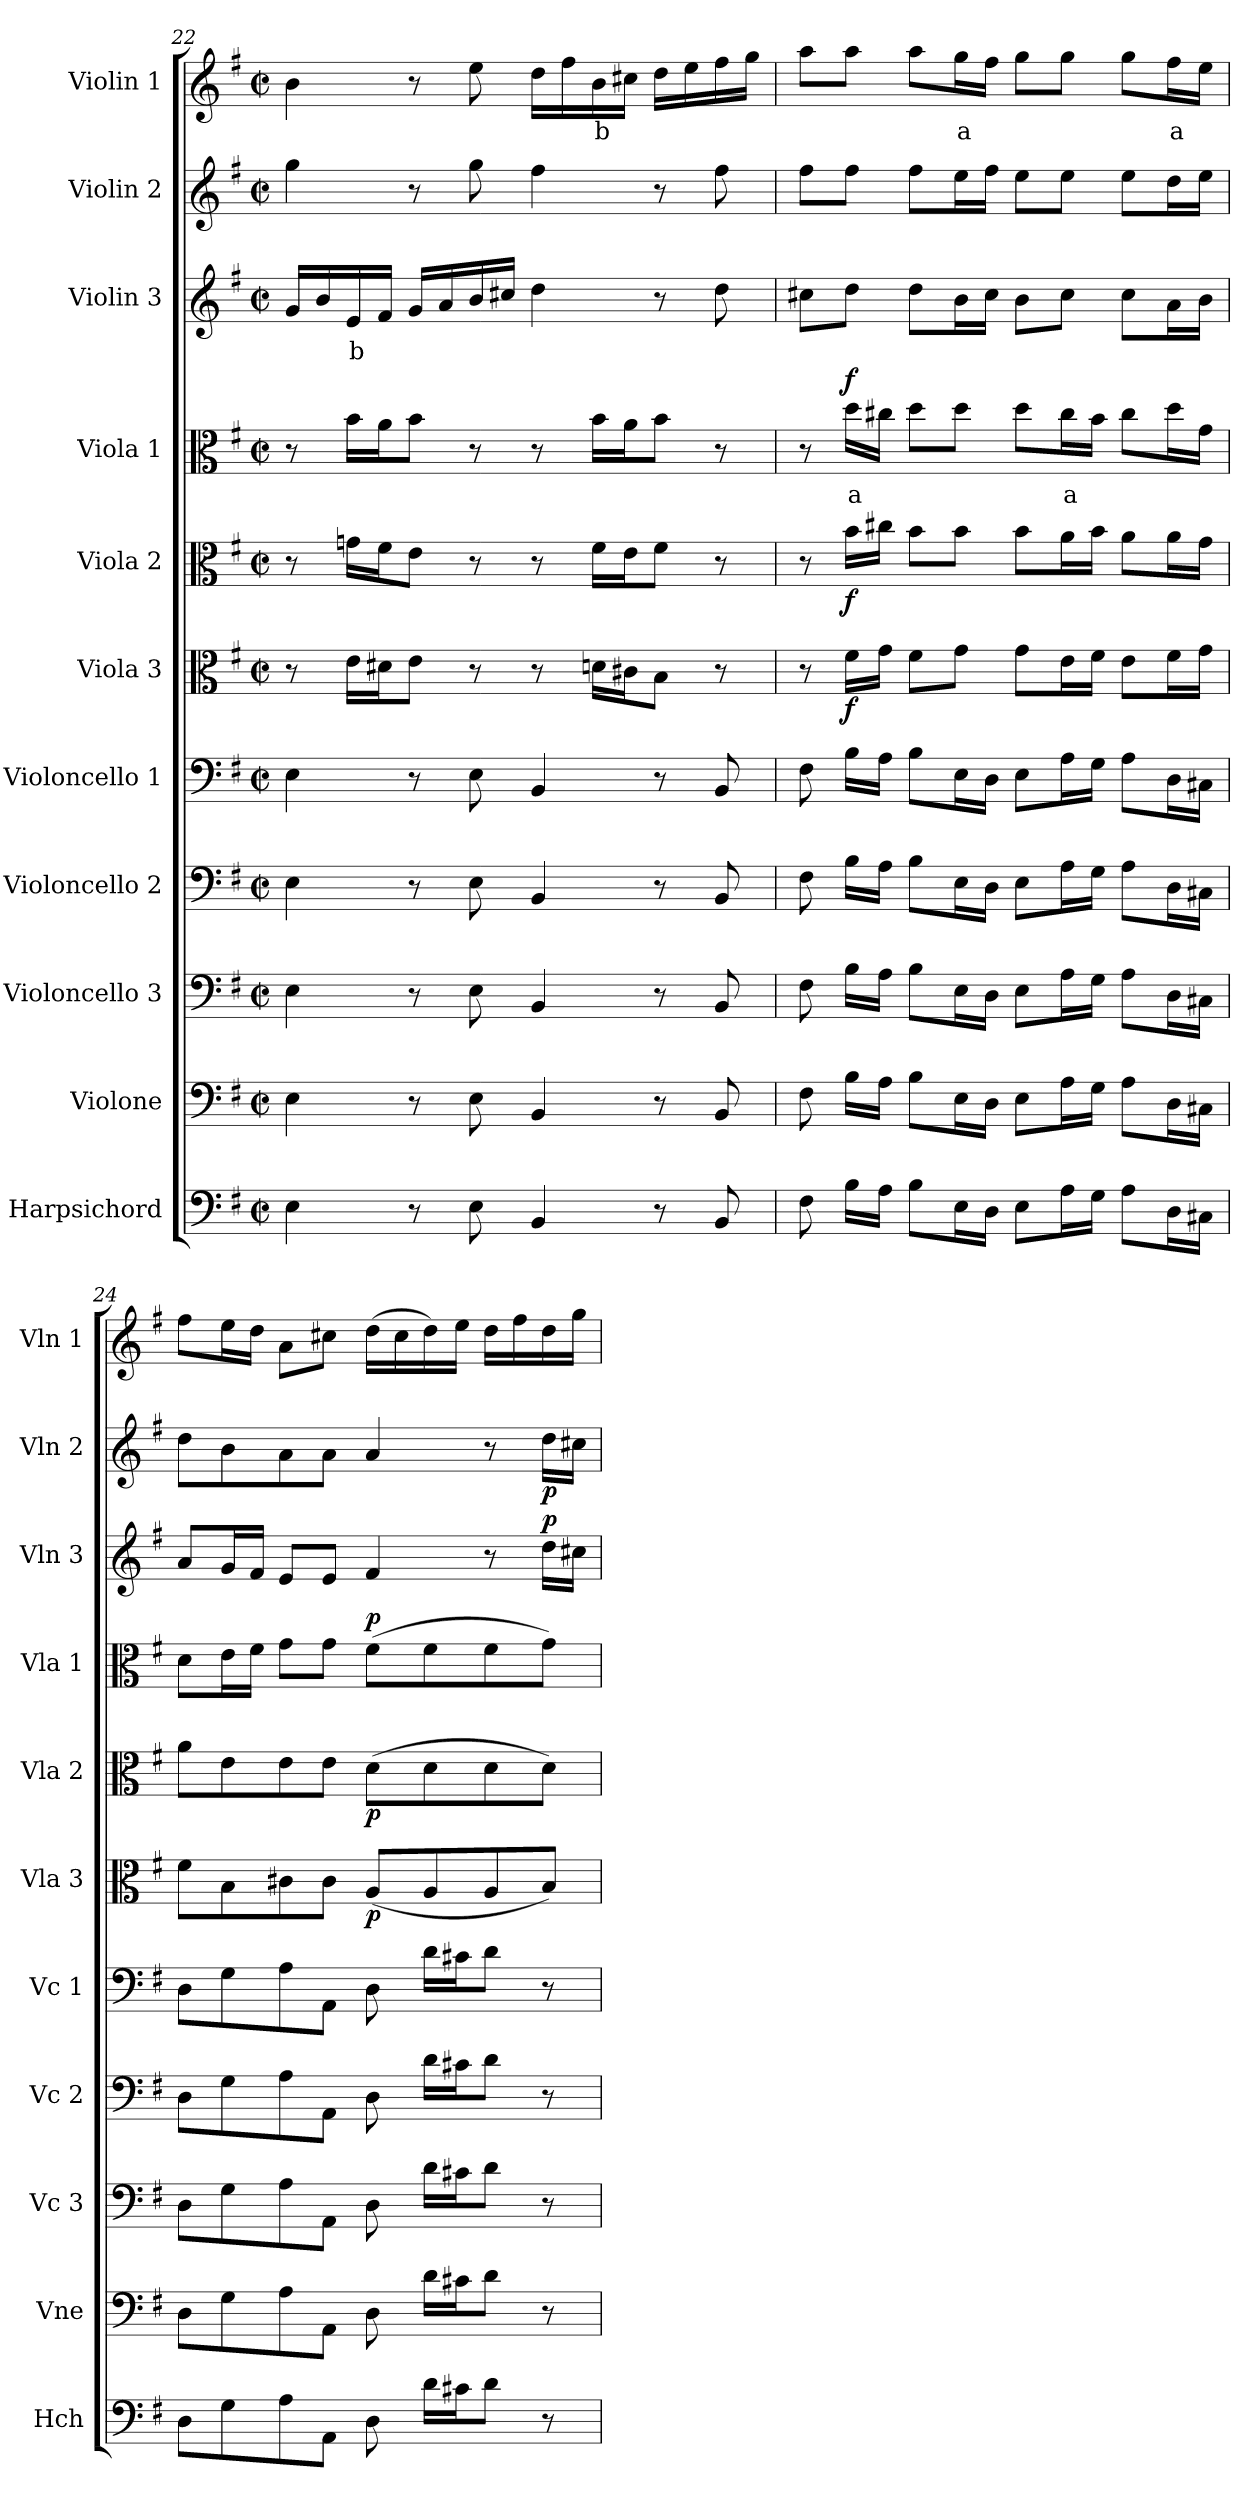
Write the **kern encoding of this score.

**kern	**kern	**kern	**kern	**kern	**kern	**dynam	**kern	**dynam	**kern	**text	**dynam	**kern	**text	**dynam	**kern	**dynam	**kern	**text
*part11	*part10	*part9	*part8	*part7	*part6	*part6	*part5	*part5	*part4	*part4	*part4	*part3	*part3	*part3	*part2	*part2	*part1	*part1
*staff11	*staff10	*staff9	*staff8	*staff7	*staff6	*staff6	*staff5	*staff5	*staff4	*staff4	*staff4	*staff3	*staff3	*staff3	*staff2	*staff2	*staff1	*staff1
*I"Harpsichord	*I"Violone	*I"Violoncello 3	*I"Violoncello 2	*I"Violoncello 1	*I"Viola 3	*	*I"Viola 2	*	*I"Viola 1	*	*	*I"Violin 3	*	*	*I"Violin 2	*	*I"Violin 1	*
*I'Hch	*I'Vne	*I'Vc 3	*I'Vc 2	*I'Vc 1	*I'Vla 3	*	*I'Vla 2	*	*I'Vla 1	*	*	*I'Vln 3	*	*	*I'Vln 2	*	*I'Vln 1	*
*clefF4	*clefF4	*clefF4	*clefF4	*clefF4	*clefC3	*	*clefC3	*	*clefC3	*	*	*clefG2	*	*	*clefG2	*	*clefG2	*
*	*ITrd7c12	*	*	*	*	*	*	*	*	*	*	*	*	*	*	*	*	*
*k[f#]	*k[f#]	*k[f#]	*k[f#]	*k[f#]	*k[f#]	*	*k[f#]	*	*k[f#]	*	*	*k[f#]	*	*	*k[f#]	*	*k[f#]	*
*M4/4	*M4/4	*M4/4	*M4/4	*M4/4	*M4/4	*	*M4/4	*	*M4/4	*	*	*M4/4	*	*	*M4/4	*	*M4/4	*
*met(c|)	*met(c|)	*met(c|)	*met(c|)	*met(c|)	*met(c|)	*	*met(c|)	*	*met(c|)	*	*	*met(c|)	*	*	*met(c|)	*	*met(c|)	*
=22	=22	=22	=22	=22	=22	=22	=22	=22	=22	=22	=22	=22	=22	=22	=22	=22	=22	=22
4E\	4EE\	4E\	4E\	4E\	8r	.	8r	.	8r	.	.	16g/LL	.	.	4gg\	.	4b\	.
.	.	.	.	.	.	.	.	.	.	.	.	16b/	.	.	.	.	.	.
!	!	!	!	!	!	!	!	!	!	!	!	!	!LO:LY:b:color=#FF0000	!	!	!	!	!
.	.	.	.	.	16e\LL	.	16gn\LL	.	16b\LL	.	.	16e/	b	.	.	.	.	.
.	.	.	.	.	16d#X\J	.	16f#\J	.	16a\J	.	.	16f#/JJ	.	.	.	.	.	.
8r	8r	8r	8r	8r	8e\J	.	8e\J	.	8b\J	.	.	16g/LL	.	.	8r	.	8r	.
.	.	.	.	.	.	.	.	.	.	.	.	16a/	.	.	.	.	.	.
8E\	8EE\	8E\	8E\	8E\	8r	.	8r	.	8r	.	.	16b/	.	.	8gg\	.	8ee\	.
.	.	.	.	.	.	.	.	.	.	.	.	16cc#X/JJ	.	.	.	.	.	.
4BB/	4BBB/	4BB/	4BB/	4BB/	8r	.	8r	.	8r	.	.	4dd\	.	.	4ff#\	.	16dd\LL	.
.	.	.	.	.	.	.	.	.	.	.	.	.	.	.	.	.	16ff#\	.
!	!	!	!	!	!	!	!	!	!	!	!	!	!	!	!	!	!	!LO:LY:b:color=#FF0000
.	.	.	.	.	16dn\LL	.	16f#\LL	.	16b\LL	.	.	.	.	.	.	.	16b\	b
.	.	.	.	.	16c#X\J	.	16e\J	.	16a\J	.	.	.	.	.	.	.	16cc#X\JJ	.
8r	8r	8r	8r	8r	8B\J	.	8f#\J	.	8b\J	.	.	8r	.	.	8r	.	16dd\LL	.
.	.	.	.	.	.	.	.	.	.	.	.	.	.	.	.	.	16ee\	.
8BB/	8BBB/	8BB/	8BB/	8BB/	8r	.	8r	.	8r	.	.	8dd\	.	.	8ff#\	.	16ff#\	.
.	.	.	.	.	.	.	.	.	.	.	.	.	.	.	.	.	16gg\JJ	.
!!LO:PB:g=z
=23	=23	=23	=23	=23	=23	=23	=23	=23	=23	=23	=23	=23	=23	=23	=23	=23	=23	=23
8F#\	8FF#\	8F#\	8F#\	8F#\	8r	.	8r	.	8r	.	.	8cc#X\L	.	.	8ff#\L	.	8aa\L	.
!	!	!	!	!	!	!LO:DY:b	!	!LO:DY:b	!	!LO:LY:b:color=#FF0000	!LO:DY:b	!	!	!	!	!	!	!
16B\LL	16BB\LL	16B\LL	16B\LL	16B\LL	16f#\LL	f	16b\LL	f	16dd\LL	a	f	8dd\J	.	.	8ff#\J	.	8aa\J	.
16A\JJ	16AA\JJ	16A\JJ	16A\JJ	16A\JJ	16g\JJ	.	16cc#X\JJ	.	16cc#X\JJ	.	.	.	.	.	.	.	.	.
8B\L	8BB\L	8B\L	8B\L	8B\L	8f#\L	.	8b\L	.	8dd\L	.	.	8dd\L	.	.	8ff#\L	.	8aa\L	.
!	!	!	!	!	!	!	!	!	!	!	!	!	!	!	!	!	!	!LO:LY:b:color=#FF0000
16E\L	16EE\L	16E\L	16E\L	16E\L	8g\J	.	8b\J	.	8dd\J	.	.	16b\L	.	.	16ee\L	.	16gg\L	a
16D\JJ	16DD\JJ	16D\JJ	16D\JJ	16D\JJ	.	.	.	.	.	.	.	16cc#\JJ	.	.	16ff#\JJ	.	16ff#\JJ	.
8E\L	8EE\L	8E\L	8E\L	8E\L	8g\L	.	8b\L	.	8dd\L	.	.	8b\L	.	.	8ee\L	.	8gg\L	.
!	!	!	!	!	!	!	!	!	!	!LO:LY:b:color=#FF0000	!	!	!	!	!	!	!	!
16A\L	16AA\L	16A\L	16A\L	16A\L	16e\L	.	16a\L	.	16cc#\L	a	.	8cc#\J	.	.	8ee\J	.	8gg\J	.
16G\JJ	16GG\JJ	16G\JJ	16G\JJ	16G\JJ	16f#\JJ	.	16b\JJ	.	16b\JJ	.	.	.	.	.	.	.	.	.
8A\L	8AA\L	8A\L	8A\L	8A\L	8e\L	.	8a\L	.	8cc#\L	.	.	8cc#\L	.	.	8ee\L	.	8gg\L	.
!	!	!	!	!	!	!	!	!	!	!	!	!	!	!	!	!	!	!LO:LY:b:color=#FF0000
16D\L	16DD\L	16D\L	16D\L	16D\L	16f#\L	.	16a\L	.	16dd\L	.	.	16a\L	.	.	16dd\L	.	16ff#\L	a
16C#X\JJ	16CC#X\JJ	16C#X\JJ	16C#X\JJ	16C#X\JJ	16g\JJ	.	16g\JJ	.	16g\JJ	.	.	16b\JJ	.	.	16ee\JJ	.	16ee\JJ	.
=24	=24	=24	=24	=24	=24	=24	=24	=24	=24	=24	=24	=24	=24	=24	=24	=24	=24	=24
8D\L	8DD\L	8D\L	8D\L	8D\L	8f#\L	.	8a\L	.	8d\L	.	.	8a/L	.	.	8dd\L	.	8ff#\L	.
8G\	8GG\	8G\	8G\	8G\	8B\	.	8e\	.	16e\L	.	.	16g/L	.	.	8b\	.	16ee\L	.
.	.	.	.	.	.	.	.	.	16f#\JJ	.	.	16f#/JJ	.	.	.	.	16dd\JJ	.
8A\	8AA\	8A\	8A\	8A\	8c#X\	.	8e\	.	8g\L	.	.	8e/L	.	.	8a\	.	8a\L	.
8AA\J	8AAA\J	8AA\J	8AA\J	8AA\J	8c#\J	.	8e\J	.	8g\J	.	.	8e/J	.	.	8a\J	.	8cc#X\J	.
!	!	!	!	!	!	!LO:DY:b	!	!LO:DY:b	!	!	!LO:DY:b	!	!	!	!	!	!	!
8D\	8DD\	8D\	8D\	8D\	(8A/L	p	(8d\L	p	(8f#\L	.	p	4f#/	.	.	4a/	.	(16dd\LL	.
.	.	.	.	.	.	.	.	.	.	.	.	.	.	.	.	.	16cc#\	.
16d\LL	16D\LL	16d\LL	16d\LL	16d\LL	8A/	.	8d\	.	8f#\	.	.	.	.	.	.	.	16dd\)	.
16c#X\J	16C#X\J	16c#X\J	16c#X\J	16c#X\J	.	.	.	.	.	.	.	.	.	.	.	.	16ee\JJ	.
8d\J	8D\J	8d\J	8d\J	8d\J	8A/	.	8d\	.	8f#\	.	.	8r	.	.	8r	.	16dd\LL	.
.	.	.	.	.	.	.	.	.	.	.	.	.	.	.	.	.	16ff#\	.
!	!	!	!	!	!	!	!	!	!	!	!	!	!	!LO:DY:b	!	!LO:DY:b	!	!
8r	8r	8r	8r	8r	8B/J)	.	8d\J)	.	8g\J)	.	.	16dd\LL	.	p	16dd\LL	p	16dd\	.
.	.	.	.	.	.	.	.	.	.	.	.	16cc#X\JJ	.	.	16cc#X\JJ	.	16gg\JJ	.
=	=	=	=	=	=	=	=	=	=	=	=	=	=	=	=	=	=	=
*-	*-	*-	*-	*-	*-	*-	*-	*-	*-	*-	*-	*-	*-	*-	*-	*-	*-	*-
